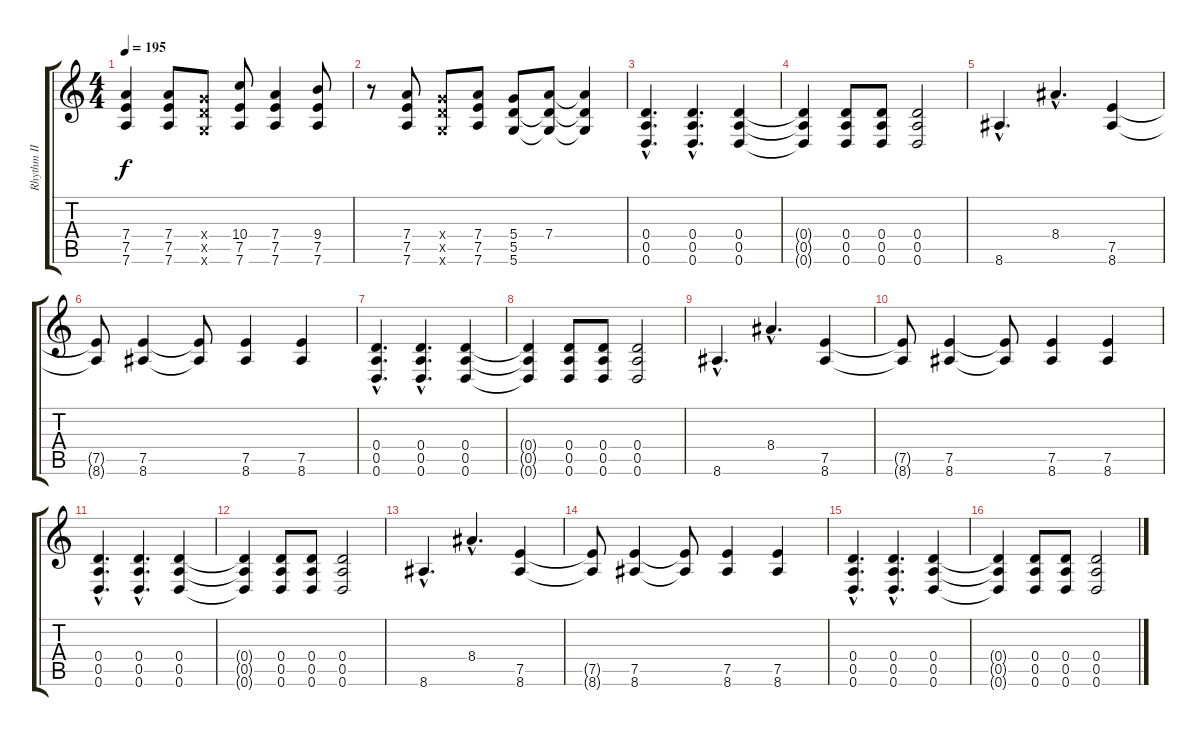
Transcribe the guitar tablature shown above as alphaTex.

\track ("Rhythm II" "Rhythm II") {instrument distortionguitar}
\staff {score tabs}
\tuning (E4 B3 G3 D3 A2 D2) {hide}
\ts (4 4)
\tempo 195
\clef g2
\ks c
(7.4 7.5 7.6).4{dy f} (7.4 7.5 7.6).8 (5.4{x} 5.5{x} 5.6{x}).8 (10.4 7.5 7.6).8 (7.4 7.5 7.6).4 (9.4 7.5 7.6).8 |
r.8 (7.4 7.5 7.6).8 (5.4{x} 5.5{x} 5.6{x}).8 (7.4 7.5 7.6).8 (5.4 5.5 5.6).8 (7.4 5.5{t} 5.6{t}).8 (7.4{t} 5.5{t} 5.6{t}).4 |
(0.4{hac} 0.5{hac} 0.6{hac}).4{d} (0.4{hac} 0.5{hac} 0.6{hac}).4{d} (0.4 0.5 0.6).4 |
(0.4{t} 0.5{t} 0.6{t}).4 (0.4 0.5 0.6).8 (0.4 0.5 0.6).8 (0.4 0.5 0.6).2 |
8.6{hac}.4{d} 8.4{hac}.4{d} (7.5 8.6).4 |
(7.5{t} 8.6{t}).8 (7.5 8.6).4 (7.5{t} 8.6{t}).8 (7.5 8.6).4 (7.5 8.6).4 |
(0.4{hac} 0.5{hac} 0.6{hac}).4{d} (0.4{hac} 0.5{hac} 0.6{hac}).4{d} (0.4 0.5 0.6).4 |
(0.4{t} 0.5{t} 0.6{t}).4 (0.4 0.5 0.6).8 (0.4 0.5 0.6).8 (0.4 0.5 0.6).2 |
8.6{hac}.4{d} 8.4{hac}.4{d} (7.5 8.6).4 |
(7.5{t} 8.6{t}).8 (7.5 8.6).4 (7.5{t} 8.6{t}).8 (7.5 8.6).4 (7.5 8.6).4 |
(0.4{hac} 0.5{hac} 0.6{hac}).4{d} (0.4{hac} 0.5{hac} 0.6{hac}).4{d} (0.4 0.5 0.6).4 |
(0.4{t} 0.5{t} 0.6{t}).4 (0.4 0.5 0.6).8 (0.4 0.5 0.6).8 (0.4 0.5 0.6).2 |
8.6{hac}.4{d} 8.4{hac}.4{d} (7.5 8.6).4 |
(7.5{t} 8.6{t}).8 (7.5 8.6).4 (7.5{t} 8.6{t}).8 (7.5 8.6).4 (7.5 8.6).4 |
(0.4{hac} 0.5{hac} 0.6{hac}).4{d} (0.4{hac} 0.5{hac} 0.6{hac}).4{d} (0.4 0.5 0.6).4 |
(0.4{t} 0.5{t} 0.6{t}).4 (0.4 0.5 0.6).8 (0.4 0.5 0.6).8 (0.4 0.5 0.6).2
